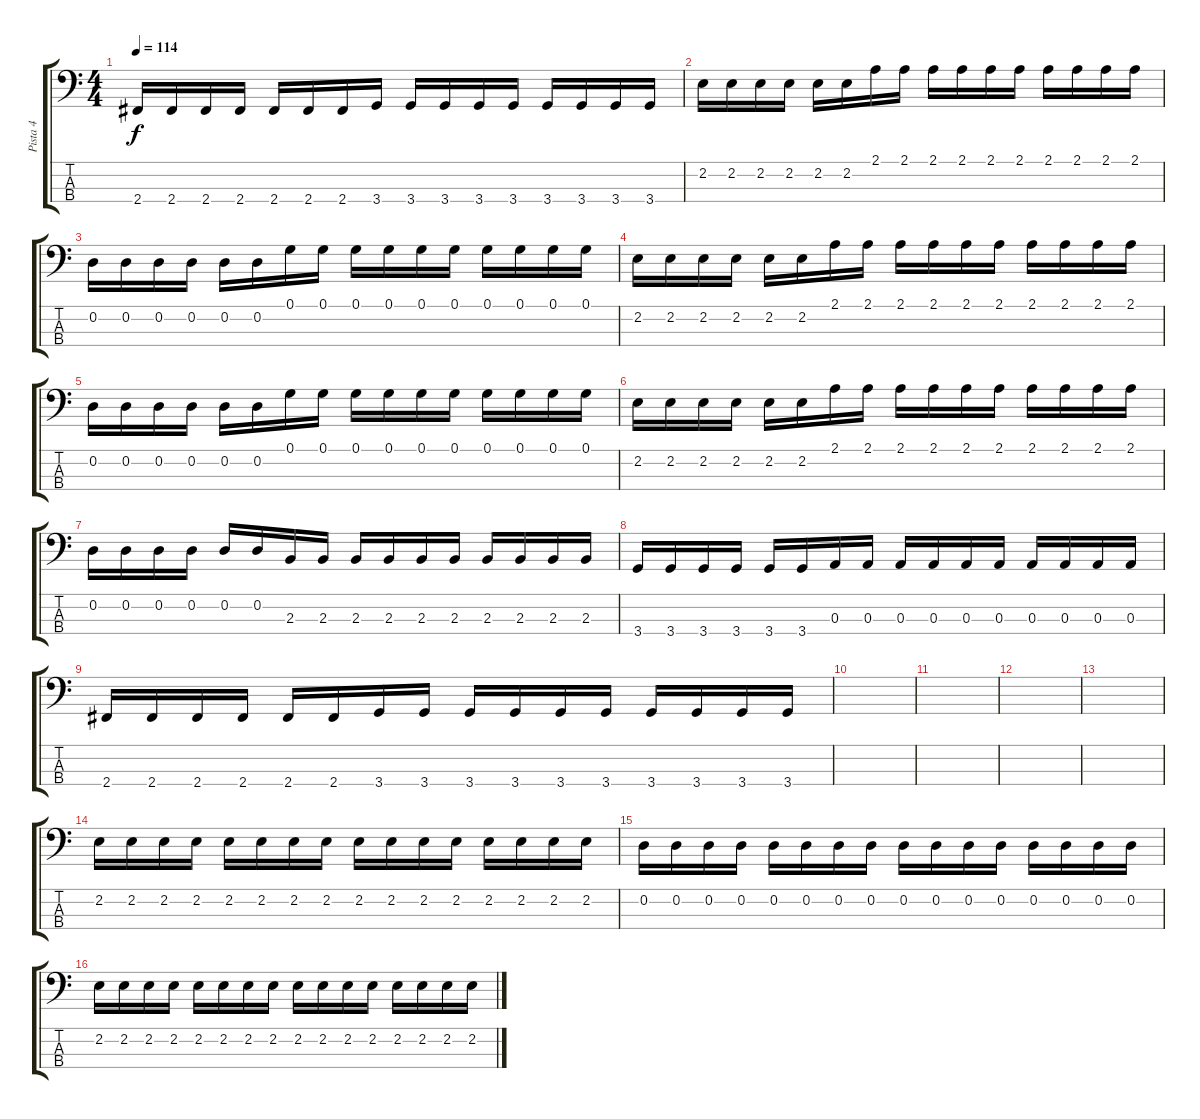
\track ("Pista 4" "Pista 4") {instrument electricbassfinger}
\staff {score tabs}
\tuning (G2 D2 A1 E1) {hide}
\ts (4 4)
\tempo 114
\clef f4
\ks c
2.4.16{dy f} 2.4.16 2.4.16 2.4.16 2.4.16 2.4.16 2.4.16 3.4.16 3.4.16 3.4.16 3.4.16 3.4.16 3.4.16 3.4.16 3.4.16 3.4.16 |
2.2.16 2.2.16 2.2.16 2.2.16 2.2.16 2.2.16 2.1.16 2.1.16 2.1.16 2.1.16 2.1.16 2.1.16 2.1.16 2.1.16 2.1.16 2.1.16 |
0.2.16 0.2.16 0.2.16 0.2.16 0.2.16 0.2.16 0.1.16 0.1.16 0.1.16 0.1.16 0.1.16 0.1.16 0.1.16 0.1.16 0.1.16 0.1.16 |
2.2.16 2.2.16 2.2.16 2.2.16 2.2.16 2.2.16 2.1.16 2.1.16 2.1.16 2.1.16 2.1.16 2.1.16 2.1.16 2.1.16 2.1.16 2.1.16 |
0.2.16 0.2.16 0.2.16 0.2.16 0.2.16 0.2.16 0.1.16 0.1.16 0.1.16 0.1.16 0.1.16 0.1.16 0.1.16 0.1.16 0.1.16 0.1.16 |
2.2.16 2.2.16 2.2.16 2.2.16 2.2.16 2.2.16 2.1.16 2.1.16 2.1.16 2.1.16 2.1.16 2.1.16 2.1.16 2.1.16 2.1.16 2.1.16 |
0.2.16 0.2.16 0.2.16 0.2.16 0.2.16 0.2.16 2.3.16 2.3.16 2.3.16 2.3.16 2.3.16 2.3.16 2.3.16 2.3.16 2.3.16 2.3.16 |
3.4.16 3.4.16 3.4.16 3.4.16 3.4.16 3.4.16 0.3.16 0.3.16 0.3.16 0.3.16 0.3.16 0.3.16 0.3.16 0.3.16 0.3.16 0.3.16 |
2.4.16 2.4.16 2.4.16 2.4.16 2.4.16 2.4.16 3.4.16 3.4.16 3.4.16 3.4.16 3.4.16 3.4.16 3.4.16 3.4.16 3.4.16 3.4.16 |
|
|
|
|
2.2.16 2.2.16 2.2.16 2.2.16 2.2.16 2.2.16 2.2.16 2.2.16 2.2.16 2.2.16 2.2.16 2.2.16 2.2.16 2.2.16 2.2.16 2.2.16 |
0.2.16 0.2.16 0.2.16 0.2.16 0.2.16 0.2.16 0.2.16 0.2.16 0.2.16 0.2.16 0.2.16 0.2.16 0.2.16 0.2.16 0.2.16 0.2.16 |
2.2.16 2.2.16 2.2.16 2.2.16 2.2.16 2.2.16 2.2.16 2.2.16 2.2.16 2.2.16 2.2.16 2.2.16 2.2.16 2.2.16 2.2.16 2.2.16
